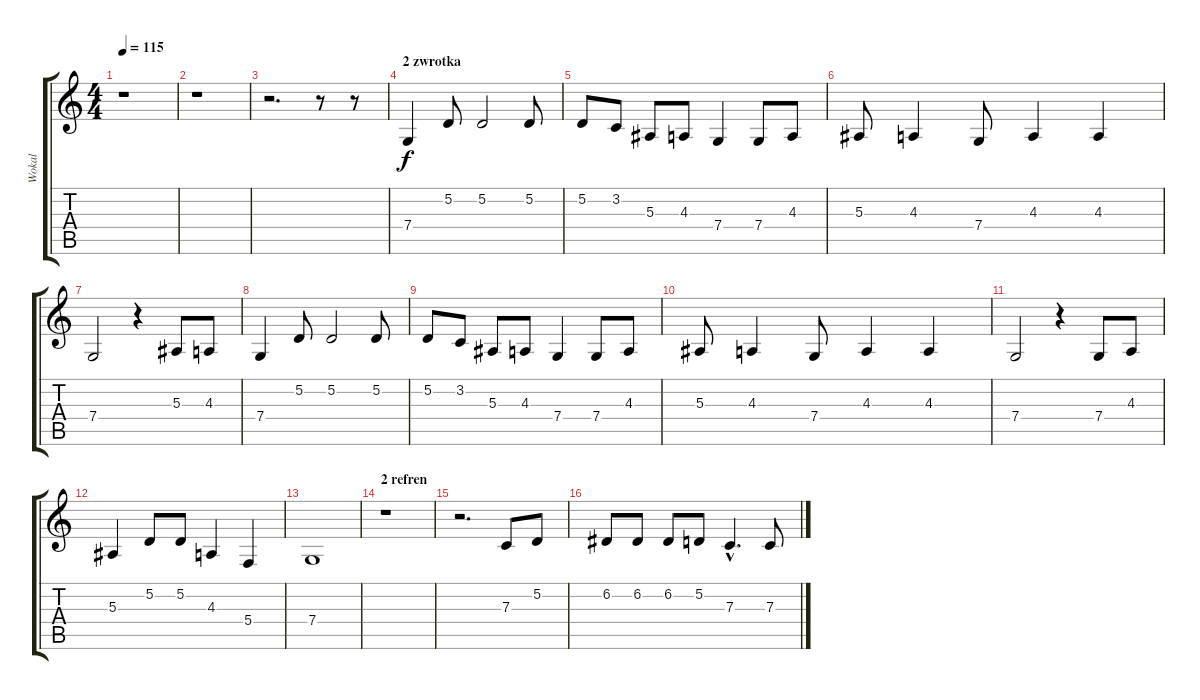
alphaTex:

\track ("Wokal" "Wokal") {instrument lead1square}
\staff {score tabs}
\tuning (D4 A3 F3 C3 G2 D2) {hide}
\ts (4 4)
\tempo 115
\clef g2
\ks c
r.1{dy f} |
r.1 |
r.2{d} r.8 r.8 |
\section ("" "2 zwrotka")
7.4.4 5.2.8 5.2.2 5.2.8 |
5.2.8 3.2.8 5.3.8 4.3.8 7.4.4 7.4.8 4.3.8 |
5.3.8 4.3.4 7.4.8 4.3.4 4.3.4 |
7.4.2 r.4 5.3.8 4.3.8 |
7.4.4 5.2.8 5.2.2 5.2.8 |
5.2.8 3.2.8 5.3.8 4.3.8 7.4.4 7.4.8 4.3.8 |
5.3.8 4.3.4 7.4.8 4.3.4 4.3.4 |
7.4.2 r.4 7.4.8 4.3.8 |
5.3.4 5.2.8 5.2.8 4.3.4 5.4.4 |
7.4.1 |
\section ("" "2 refren")
r.1 |
r.2{d} 7.3.8 5.2.8 |
6.2.8 6.2.8 6.2.8 5.2.8 7.3{hac}.4{d} 7.3.8
